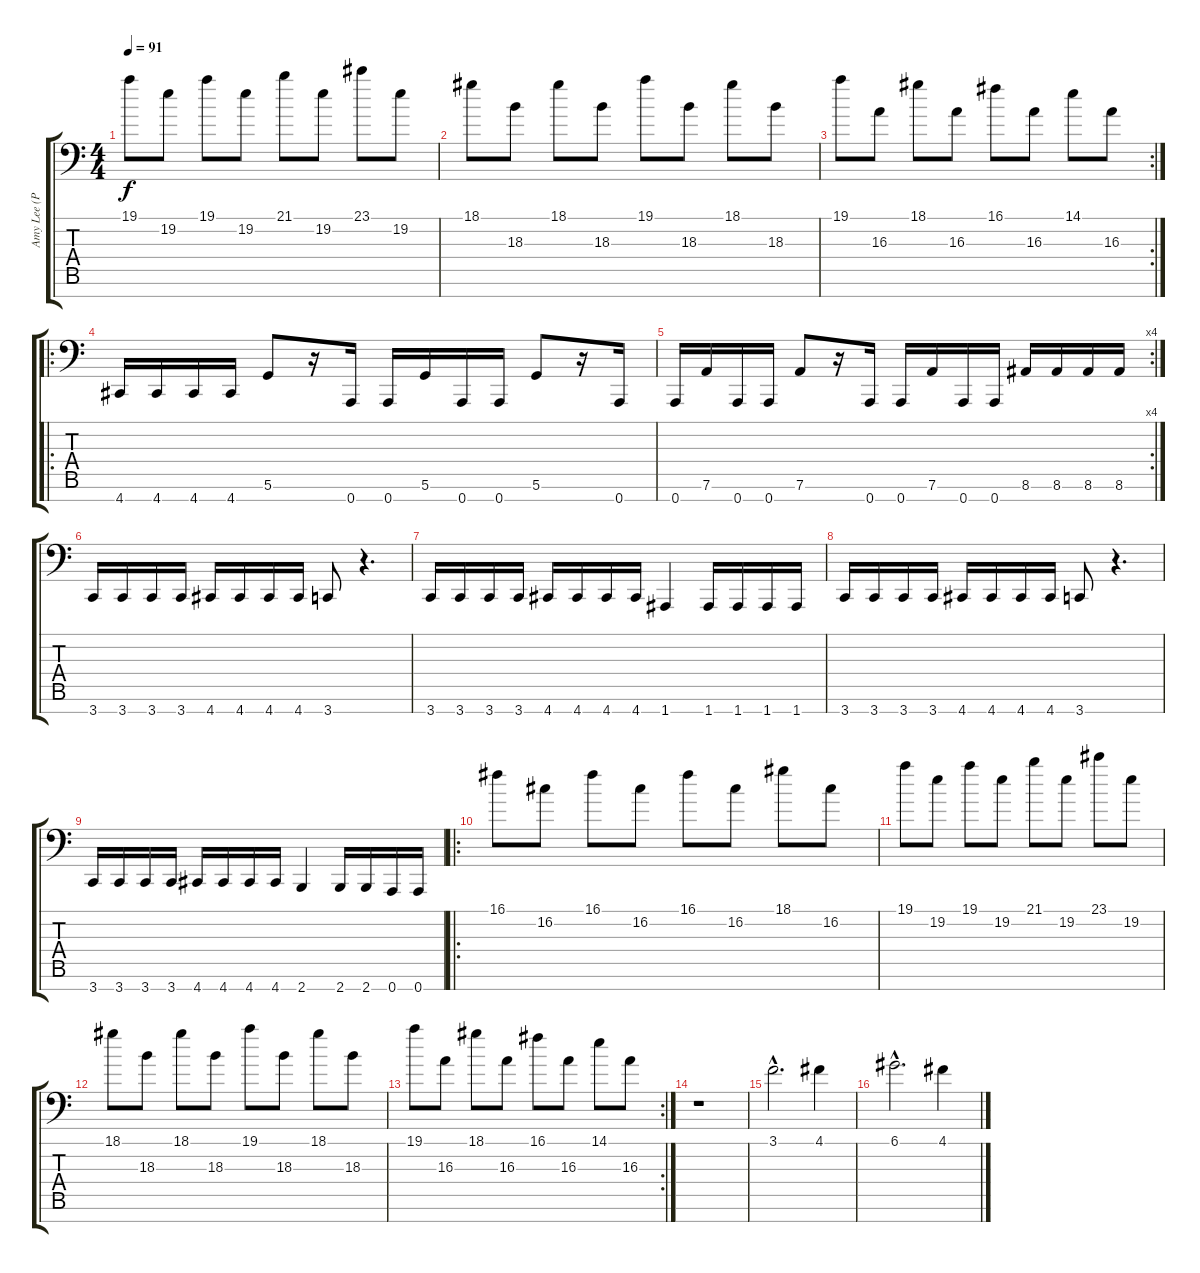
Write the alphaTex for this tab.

\track ("Amy Lee (Piano, right hand)" "Amy Lee (P") {instrument acousticgrandpiano}
\staff {score tabs}
\tuning (D4 A3 F3 C3 G2 D2 A1) {hide}
\ts (4 4)
\tempo 91
\clef f4
\ks c
19.1.8{dy f} 19.2.8 19.1.8 19.2.8 21.1.8 19.2.8 23.1.8 19.2.8 |
18.1.8 18.3.8 18.1.8 18.3.8 19.1.8 18.3.8 18.1.8 18.3.8 |
\rc 2
19.1.8 16.3.8 18.1.8 16.3.8 16.1.8 16.3.8 14.1.8 16.3.8 |
\ro
4.7.16 4.7.16 4.7.16 4.7.16 5.6.8 r.16 0.7.16 0.7.16 5.6.16 0.7.16 0.7.16 5.6.8 r.16 0.7.16 |
\rc 4
0.7.16 7.6.16 0.7.16 0.7.16 7.6.8 r.16 0.7.16 0.7.16 7.6.16 0.7.16 0.7.16 8.6.16 8.6.16 8.6.16 8.6.16 |
3.7.16 3.7.16 3.7.16 3.7.16 4.7.16 4.7.16 4.7.16 4.7.16 3.7.8 r.4{d} |
3.7.16 3.7.16 3.7.16 3.7.16 4.7.16 4.7.16 4.7.16 4.7.16 1.7.4 1.7.16 1.7.16 1.7.16 1.7.16 |
3.7.16 3.7.16 3.7.16 3.7.16 4.7.16 4.7.16 4.7.16 4.7.16 3.7.8 r.4{d} |
3.7.16 3.7.16 3.7.16 3.7.16 4.7.16 4.7.16 4.7.16 4.7.16 2.7.4 2.7.16 2.7.16 0.7.16 0.7.16 |
\ro
16.1.8 16.2.8 16.1.8 16.2.8 16.1.8 16.2.8 18.1.8 16.2.8 |
19.1.8 19.2.8 19.1.8 19.2.8 21.1.8 19.2.8 23.1.8 19.2.8 |
18.1.8 18.3.8 18.1.8 18.3.8 19.1.8 18.3.8 18.1.8 18.3.8 |
\rc 2
19.1.8 16.3.8 18.1.8 16.3.8 16.1.8 16.3.8 14.1.8 16.3.8 |
r.1 |
3.1{hac}.2{d} 4.1.4 |
6.1{hac}.2{d} 4.1.4
